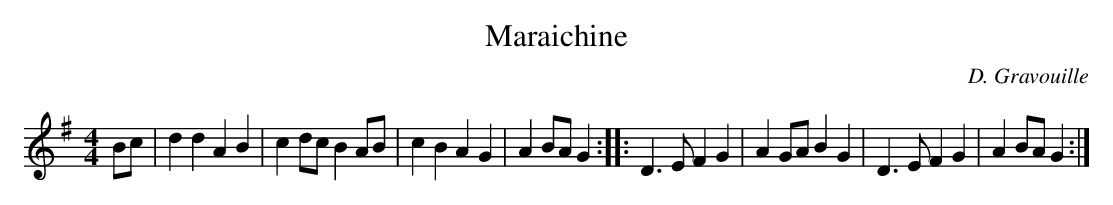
X:1
T:Maraichine
C:D. Gravouille
M:4/4
L:1/4
K:G
B/c/|ddAB|cd/c/B A/B/|cBAG|AB/A/G::\
D>EFG|AG/A/ BG|D>EFG|AB/A/G:|
